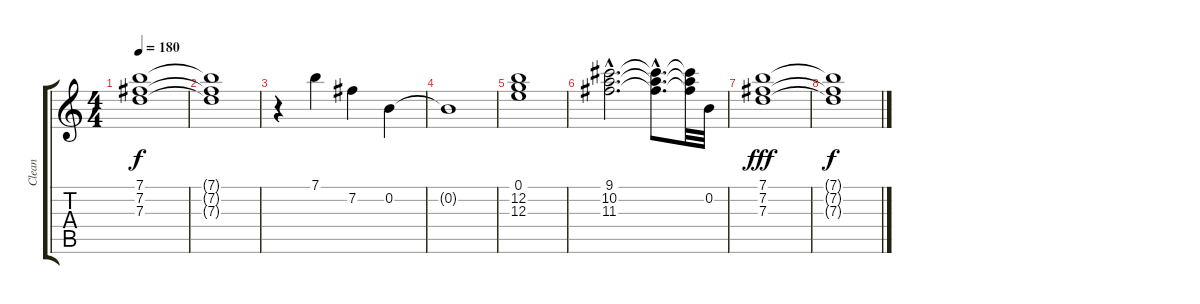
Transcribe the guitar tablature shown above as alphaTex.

\track ("Clean" "Clean") {instrument electricguitarclean}
\staff {score tabs}
\tuning (E4 B3 G3 D3 A2 E2) {hide}
\ts (4 4)
\tempo 180
\clef g2
\ks c
(7.1 7.2 7.3).1{dy f} |
(7.1{t} 7.2{t} 7.3{t}).1 |
r.4 7.1.4 7.2.4 0.2.4 |
0.2{t}.1 |
(0.1 12.2 12.3).1 |
(9.1{hac} 10.2{hac} 11.3{hac}).2{d} (9.1{hac t} 10.2{hac t} 11.3{hac t}).8{d} (9.1{t} 10.2{t} 11.3{t}).32 0.2.32 |
(7.1 7.2 7.3).1{dy fff} |
(7.1{t} 7.2{t} 7.3{t}).1{dy f}
